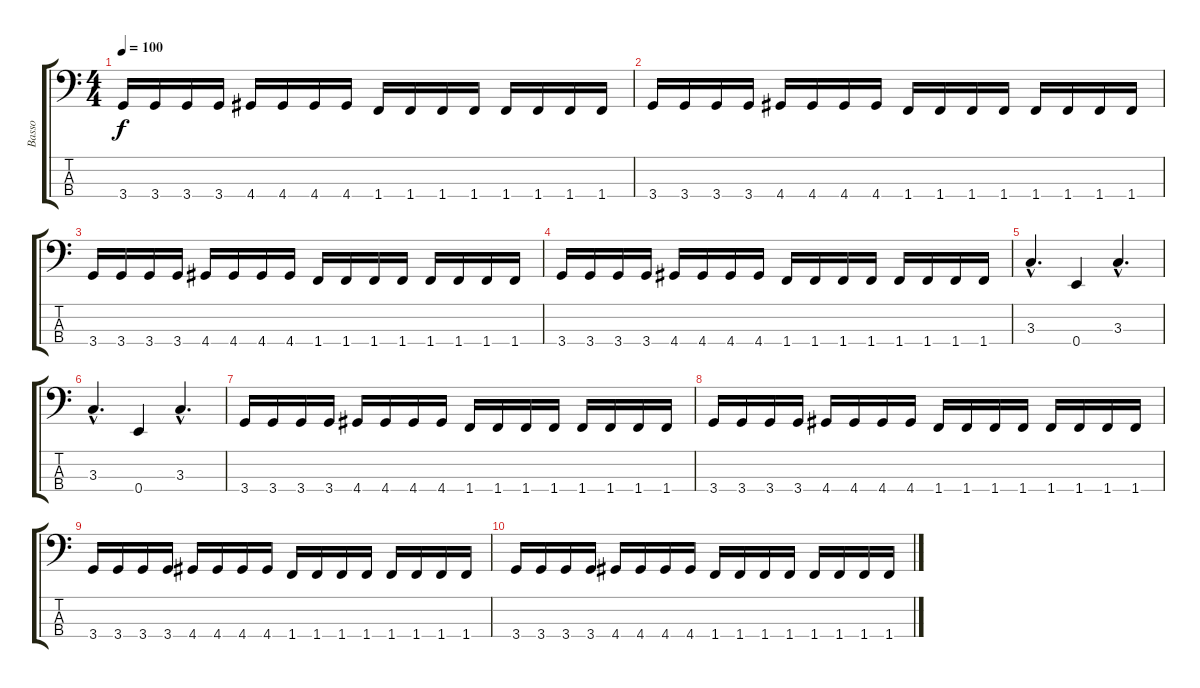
\track ("Basso" "Basso") {instrument electricbasspick}
\staff {score tabs}
\tuning (G2 D2 A1 E1) {hide}
\ts (4 4)
\tempo 100
\clef f4
\ks c
3.4.16{dy f} 3.4.16 3.4.16 3.4.16 4.4.16 4.4.16 4.4.16 4.4.16 1.4.16 1.4.16 1.4.16 1.4.16 1.4.16 1.4.16 1.4.16 1.4.16 |
3.4.16 3.4.16 3.4.16 3.4.16 4.4.16 4.4.16 4.4.16 4.4.16 1.4.16 1.4.16 1.4.16 1.4.16 1.4.16 1.4.16 1.4.16 1.4.16 |
3.4.16 3.4.16 3.4.16 3.4.16 4.4.16 4.4.16 4.4.16 4.4.16 1.4.16 1.4.16 1.4.16 1.4.16 1.4.16 1.4.16 1.4.16 1.4.16 |
3.4.16 3.4.16 3.4.16 3.4.16 4.4.16 4.4.16 4.4.16 4.4.16 1.4.16 1.4.16 1.4.16 1.4.16 1.4.16 1.4.16 1.4.16 1.4.16 |
3.3{hac}.4{d} 0.4.4 3.3{hac}.4{d} |
3.3{hac}.4{d} 0.4.4 3.3{hac}.4{d} |
3.4.16 3.4.16 3.4.16 3.4.16 4.4.16 4.4.16 4.4.16 4.4.16 1.4.16 1.4.16 1.4.16 1.4.16 1.4.16 1.4.16 1.4.16 1.4.16 |
3.4.16 3.4.16 3.4.16 3.4.16 4.4.16 4.4.16 4.4.16 4.4.16 1.4.16 1.4.16 1.4.16 1.4.16 1.4.16 1.4.16 1.4.16 1.4.16 |
3.4.16 3.4.16 3.4.16 3.4.16 4.4.16 4.4.16 4.4.16 4.4.16 1.4.16 1.4.16 1.4.16 1.4.16 1.4.16 1.4.16 1.4.16 1.4.16 |
3.4.16 3.4.16 3.4.16 3.4.16 4.4.16 4.4.16 4.4.16 4.4.16 1.4.16 1.4.16 1.4.16 1.4.16 1.4.16 1.4.16 1.4.16 1.4.16
